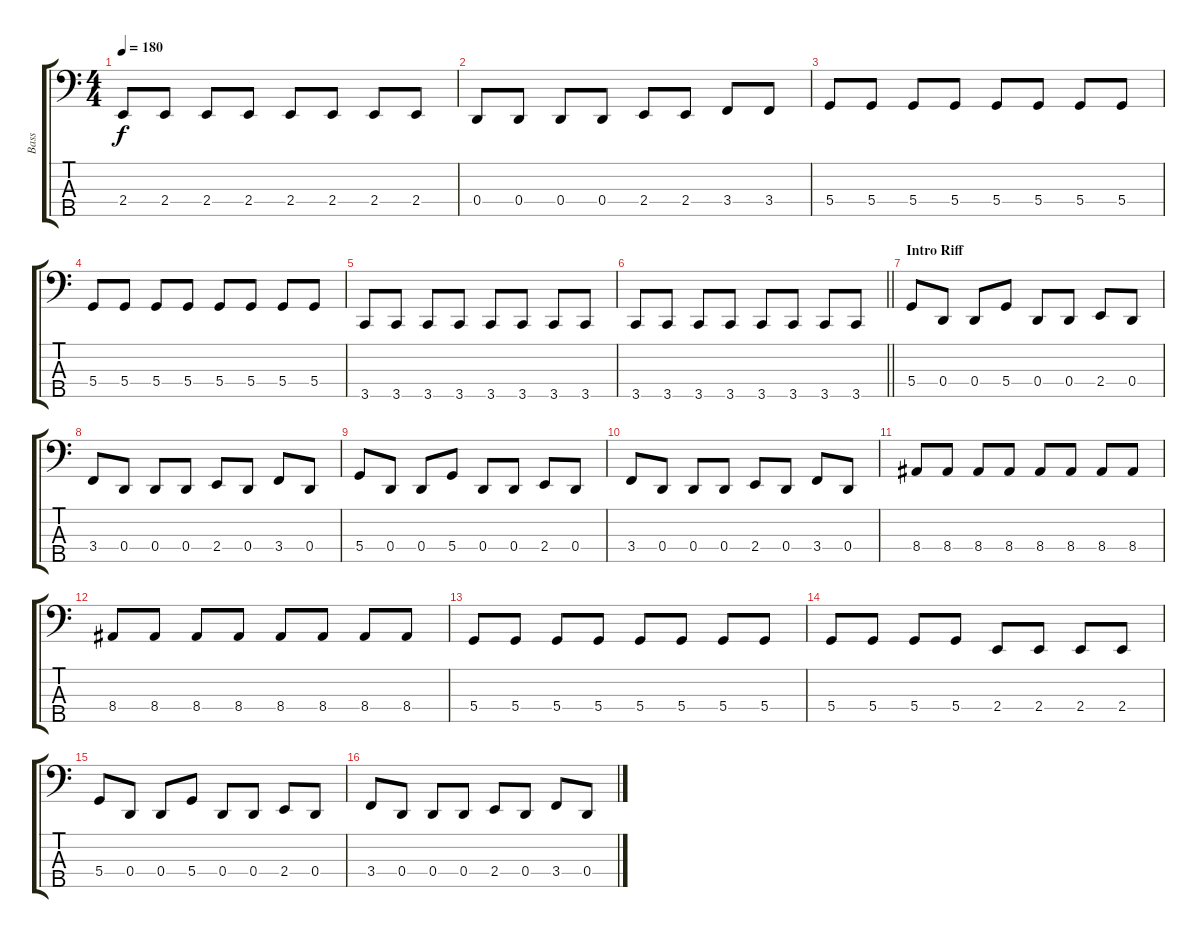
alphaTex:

\track ("Bass" "Bass") {instrument electricbassfinger}
\staff {score tabs}
\tuning (G2 D2 A1 D1 A0) {hide}
\ts (4 4)
\tempo 180
\clef f4
\ks c
2.4.8{dy f} 2.4.8 2.4.8 2.4.8 2.4.8 2.4.8 2.4.8 2.4.8 |
0.4.8 0.4.8 0.4.8 0.4.8 2.4.8 2.4.8 3.4.8 3.4.8 |
5.4.8 5.4.8 5.4.8 5.4.8 5.4.8 5.4.8 5.4.8 5.4.8 |
5.4.8 5.4.8 5.4.8 5.4.8 5.4.8 5.4.8 5.4.8 5.4.8 |
3.5.8 3.5.8 3.5.8 3.5.8 3.5.8 3.5.8 3.5.8 3.5.8 |
\barLineRight lightlight
3.5.8 3.5.8 3.5.8 3.5.8 3.5.8 3.5.8 3.5.8 3.5.8 |
\section ("" "Intro Riff")
5.4.8 0.4.8 0.4.8 5.4.8 0.4.8 0.4.8 2.4.8 0.4.8 |
3.4.8 0.4.8 0.4.8 0.4.8 2.4.8 0.4.8 3.4.8 0.4.8 |
5.4.8 0.4.8 0.4.8 5.4.8 0.4.8 0.4.8 2.4.8 0.4.8 |
3.4.8 0.4.8 0.4.8 0.4.8 2.4.8 0.4.8 3.4.8 0.4.8 |
8.4.8 8.4.8 8.4.8 8.4.8 8.4.8 8.4.8 8.4.8 8.4.8 |
8.4.8 8.4.8 8.4.8 8.4.8 8.4.8 8.4.8 8.4.8 8.4.8 |
5.4.8 5.4.8 5.4.8 5.4.8 5.4.8 5.4.8 5.4.8 5.4.8 |
5.4.8 5.4.8 5.4.8 5.4.8 2.4.8 2.4.8 2.4.8 2.4.8 |
5.4.8 0.4.8 0.4.8 5.4.8 0.4.8 0.4.8 2.4.8 0.4.8 |
3.4.8 0.4.8 0.4.8 0.4.8 2.4.8 0.4.8 3.4.8 0.4.8
